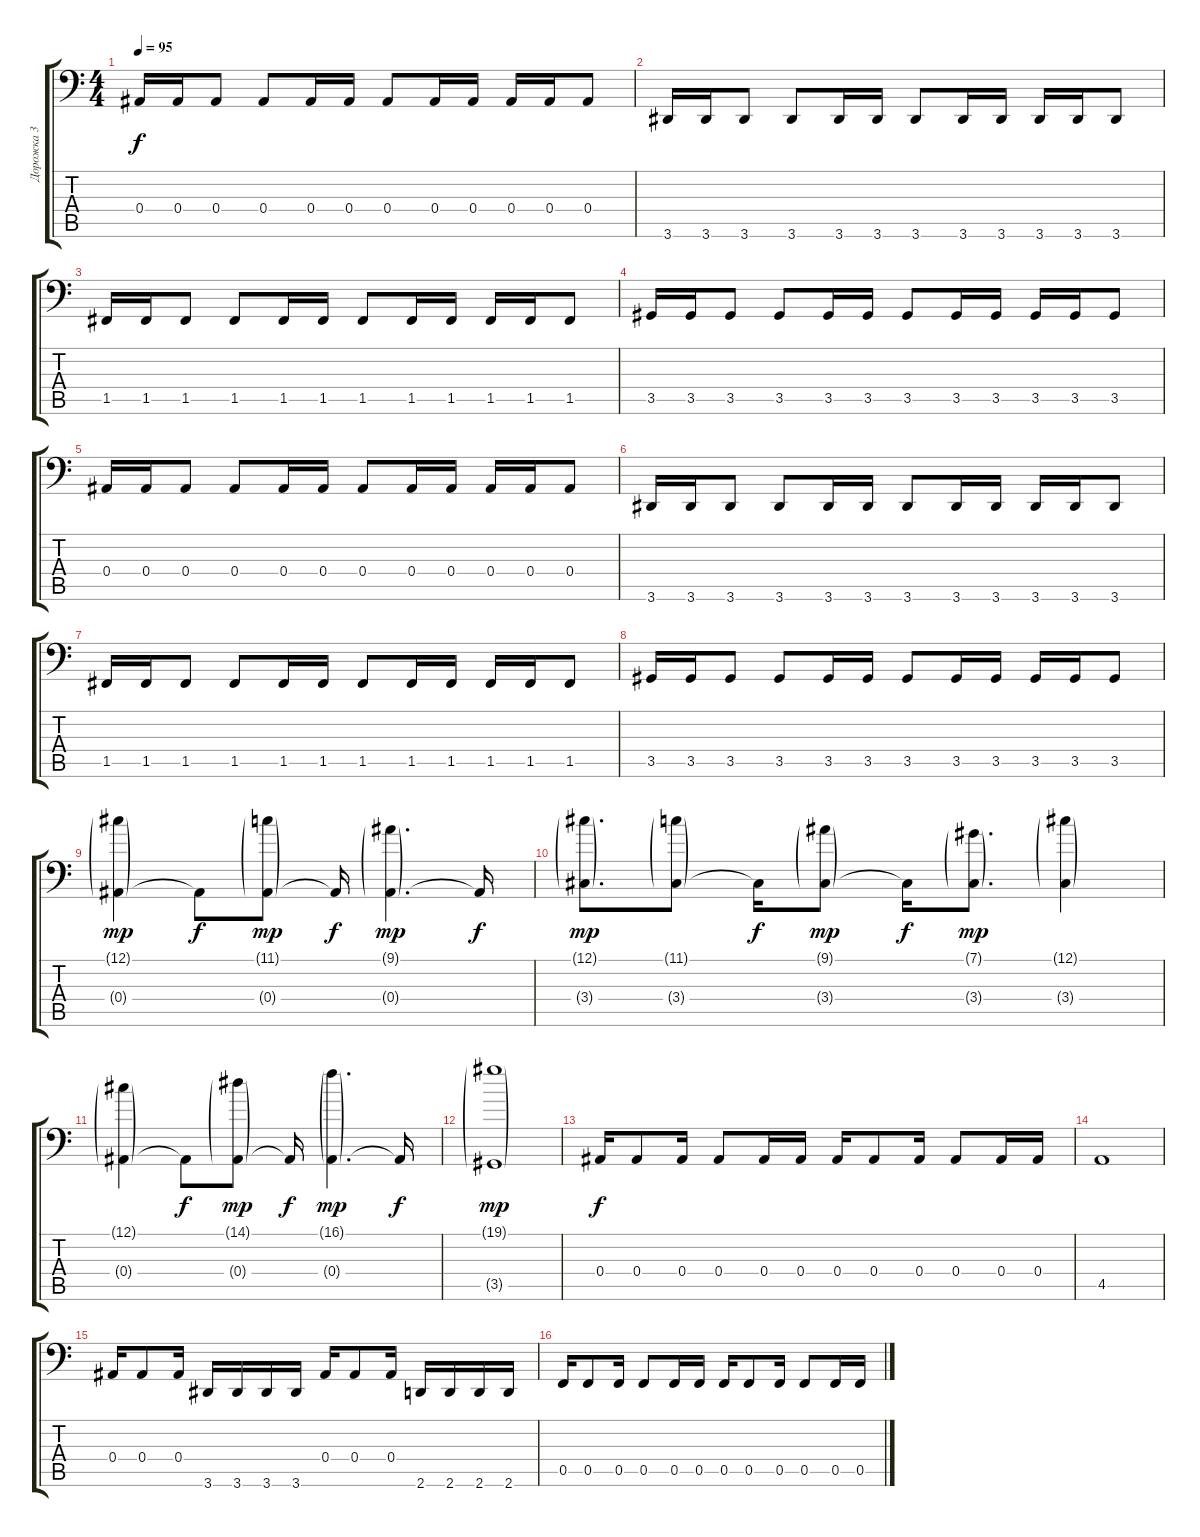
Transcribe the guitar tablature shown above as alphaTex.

\track ("Дорожка 3" "Дорожка 3") {instrument electricbassfinger}
\staff {score tabs}
\tuning (Db3 Ab2 Eb2 Bb1 F1 C1) {hide}
\ts (4 4)
\tempo 95
\clef f4
\ks c
0.4.16{dy f} 0.4.16 0.4.8 0.4.8 0.4.16 0.4.16 0.4.8 0.4.16 0.4.16 0.4.16 0.4.16 0.4.8 |
3.6.16 3.6.16 3.6.8 3.6.8 3.6.16 3.6.16 3.6.8 3.6.16 3.6.16 3.6.16 3.6.16 3.6.8 |
1.5.16 1.5.16 1.5.8 1.5.8 1.5.16 1.5.16 1.5.8 1.5.16 1.5.16 1.5.16 1.5.16 1.5.8 |
3.5.16 3.5.16 3.5.8 3.5.8 3.5.16 3.5.16 3.5.8 3.5.16 3.5.16 3.5.16 3.5.16 3.5.8 |
0.4.16 0.4.16 0.4.8 0.4.8 0.4.16 0.4.16 0.4.8 0.4.16 0.4.16 0.4.16 0.4.16 0.4.8 |
3.6.16 3.6.16 3.6.8 3.6.8 3.6.16 3.6.16 3.6.8 3.6.16 3.6.16 3.6.16 3.6.16 3.6.8 |
1.5.16 1.5.16 1.5.8 1.5.8 1.5.16 1.5.16 1.5.8 1.5.16 1.5.16 1.5.16 1.5.16 1.5.8 |
3.5.16 3.5.16 3.5.8 3.5.8 3.5.16 3.5.16 3.5.8 3.5.16 3.5.16 3.5.16 3.5.16 3.5.8 |
(12.1{g} 0.4{g}).4{dy mp} 0.4{t}.8{dy f} (11.1{g} 0.4{g}).8{dy mp} 0.4{t}.16{dy f} (9.1{g} 0.4{g}).4{d dy mp} 0.4{t}.16{dy f} |
(12.1{g} 3.4{g}).8{d dy mp} (11.1{g} 3.4{g}).8 3.4{t}.16{dy f} (9.1{g} 3.4{g}).8{dy mp} 3.4{t}.16{dy f} (7.1{g} 3.4{g}).8{d dy mp} (12.1{g} 3.4{g}).4 |
(12.1{g} 0.4{g}).4 0.4{t}.8{dy f} (14.1{g} 0.4{g}).8{dy mp} 0.4{t}.16{dy f} (16.1{g} 0.4{g}).4{d dy mp} 0.4{t}.16{dy f} |
(19.1{g} 3.5{g}).1{dy mp} |
0.4.16{dy f} 0.4.8 0.4.16 0.4.8 0.4.16 0.4.16 0.4.16 0.4.8 0.4.16 0.4.8 0.4.16 0.4.16 |
4.5.1 |
0.4.16 0.4.8 0.4.16 3.6.16 3.6.16 3.6.16 3.6.16 0.4.16 0.4.8 0.4.16 2.6.16 2.6.16 2.6.16 2.6.16 |
0.5.16 0.5.8 0.5.16 0.5.8 0.5.16 0.5.16 0.5.16 0.5.8 0.5.16 0.5.8 0.5.16 0.5.16
